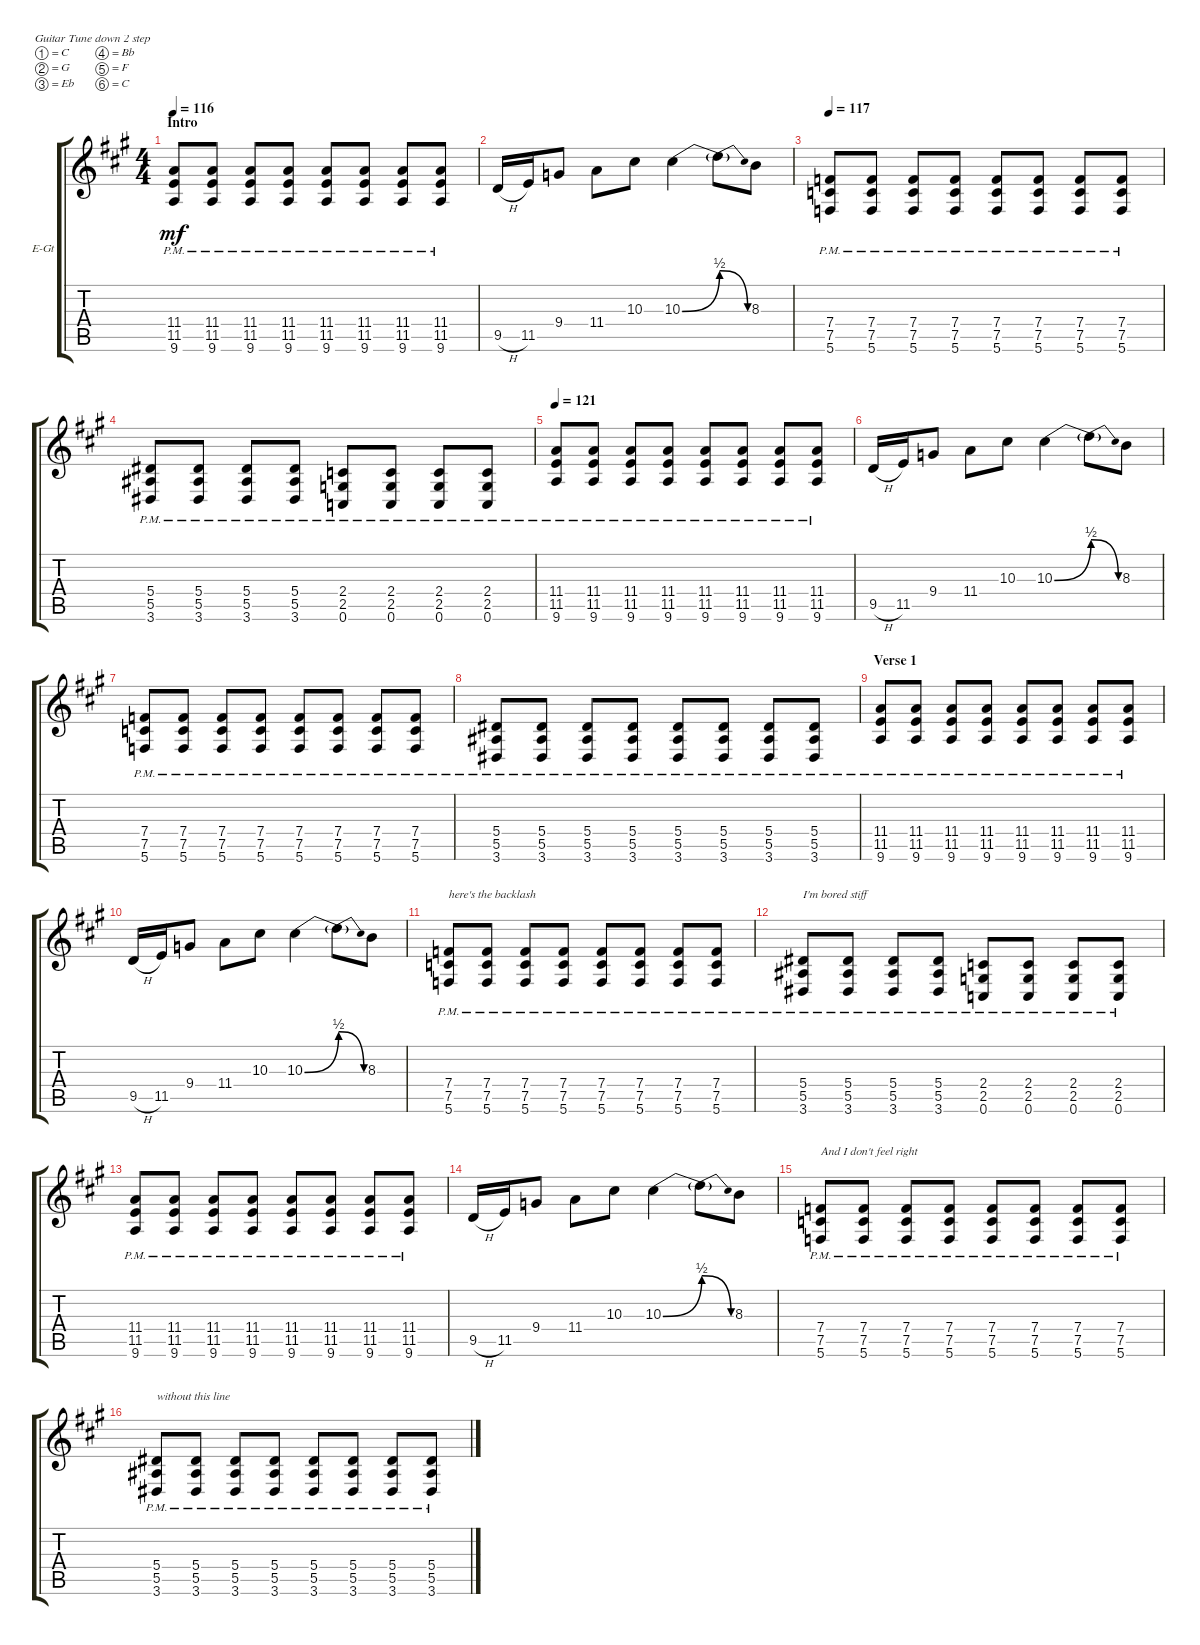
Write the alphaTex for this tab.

\defaultSystemsLayout 4
\bracketExtendMode groupsimilarinstruments
\firstSystemTrackNameOrientation horizontal
\otherSystemsTrackNameOrientation horizontal
\track ("Electric Guitar" "E-Gt") {instrument distortionguitar}
\staff {score tabs}
\tuning (C4 G3 Eb3 Bb2 F2 C2)
\ts (4 4)
\section ("" "Intro")
\tempo 116
\clef g2
\ks a
(9.6{pm} 11.5{pm} 11.4{pm}).8{dy mf instrument distortionguitar} (9.6{pm} 11.5{pm} 11.4{pm}).8 (9.6{pm} 11.5{pm} 11.4{pm}).8 (9.6{pm} 11.5{pm} 11.4{pm}).8 (9.6{pm} 11.5{pm} 11.4{pm}).8 (9.6{pm} 11.5{pm} 11.4{pm}).8 (9.6{pm} 11.5{pm} 11.4{pm}).8 (9.6{pm} 11.5{pm} 11.4{pm}).8 |
9.5{h}.16 11.5.16 9.4.8 11.4.8 10.3.8 10.3{be (bend 0 0 14.399999999999999 2)}.4 10.3{be (release 0 2 15 0) t}.8 8.3.8 |
\tempo 117
(5.6{pm} 7.5{pm} 7.4{pm}).8 (5.6{pm} 7.5{pm} 7.4{pm}).8 (5.6{pm} 7.5{pm} 7.4{pm}).8 (5.6{pm} 7.5{pm} 7.4{pm}).8 (5.6{pm} 7.5{pm} 7.4{pm}).8 (5.6{pm} 7.5{pm} 7.4{pm}).8 (5.6{pm} 7.5{pm} 7.4{pm}).8 (5.6{pm} 7.5{pm} 7.4{pm}).8 |
(3.6{pm} 5.5{pm} 5.4{pm}).8 (3.6{pm} 5.5{pm} 5.4{pm}).8 (3.6{pm} 5.5{pm} 5.4{pm}).8 (3.6{pm} 5.5{pm} 5.4{pm}).8 (0.6{pm} 2.5{pm} 2.4{pm}).8 (0.6{pm} 2.5{pm} 2.4{pm}).8 (0.6{pm} 2.5{pm} 2.4{pm}).8 (0.6{pm} 2.5{pm} 2.4{pm}).8 |
\tempo 121
(9.6{pm} 11.5{pm} 11.4{pm}).8 (9.6{pm} 11.5{pm} 11.4{pm}).8 (9.6{pm} 11.5{pm} 11.4{pm}).8 (9.6{pm} 11.5{pm} 11.4{pm}).8 (9.6{pm} 11.5{pm} 11.4{pm}).8 (9.6{pm} 11.5{pm} 11.4{pm}).8 (9.6{pm} 11.5{pm} 11.4{pm}).8 (9.6{pm} 11.5{pm} 11.4{pm}).8 |
9.5{h}.16 11.5.16 9.4.8 11.4.8 10.3.8 10.3{be (bend 0 0 14.399999999999999 2)}.4 10.3{be (release 0 2 15 0) t}.8 8.3.8 |
(5.6{pm} 7.5{pm} 7.4{pm}).8 (5.6{pm} 7.5{pm} 7.4{pm}).8 (5.6{pm} 7.5{pm} 7.4{pm}).8 (5.6{pm} 7.5{pm} 7.4{pm}).8 (5.6{pm} 7.5{pm} 7.4{pm}).8 (5.6{pm} 7.5{pm} 7.4{pm}).8 (5.6{pm} 7.5{pm} 7.4{pm}).8 (5.6{pm} 7.5{pm} 7.4{pm}).8 |
(3.6{pm} 5.5{pm} 5.4{pm}).8 (3.6{pm} 5.5{pm} 5.4{pm}).8 (3.6{pm} 5.5{pm} 5.4{pm}).8 (3.6{pm} 5.5{pm} 5.4{pm}).8 (3.6{pm} 5.5{pm} 5.4{pm}).8 (3.6{pm} 5.5{pm} 5.4{pm}).8 (3.6{pm} 5.5{pm} 5.4{pm}).8 (3.6{pm} 5.5{pm} 5.4{pm}).8 |
\section ("" "Verse 1")
(9.6{pm} 11.5{pm} 11.4{pm}).8 (9.6{pm} 11.5{pm} 11.4{pm}).8 (9.6{pm} 11.5{pm} 11.4{pm}).8 (9.6{pm} 11.5{pm} 11.4{pm}).8 (9.6{pm} 11.5{pm} 11.4{pm}).8 (9.6{pm} 11.5{pm} 11.4{pm}).8 (9.6{pm} 11.5{pm} 11.4{pm}).8 (9.6{pm} 11.5{pm} 11.4{pm}).8 |
9.5{h}.16 11.5.16 9.4.8 11.4.8 10.3.8 10.3{be (bend 0 0 14.399999999999999 2)}.4 10.3{be (release 0 2 15 0) t}.8 8.3.8 |
(5.6{pm} 7.5{pm} 7.4{pm}).8{txt "here's the backlash"} (5.6{pm} 7.5{pm} 7.4{pm}).8 (5.6{pm} 7.5{pm} 7.4{pm}).8 (5.6{pm} 7.5{pm} 7.4{pm}).8 (5.6{pm} 7.5{pm} 7.4{pm}).8 (5.6{pm} 7.5{pm} 7.4{pm}).8 (5.6{pm} 7.5{pm} 7.4{pm}).8 (5.6{pm} 7.5{pm} 7.4{pm}).8 |
(3.6{pm} 5.5{pm} 5.4{pm}).8{txt "I'm bored stiff"} (3.6{pm} 5.5{pm} 5.4{pm}).8 (3.6{pm} 5.5{pm} 5.4{pm}).8 (3.6{pm} 5.5{pm} 5.4{pm}).8 (0.6{pm} 2.5{pm} 2.4{pm}).8 (0.6{pm} 2.5{pm} 2.4{pm}).8 (0.6{pm} 2.5{pm} 2.4{pm}).8 (0.6{pm} 2.5{pm} 2.4{pm}).8 |
(9.6{pm} 11.5{pm} 11.4{pm}).8 (9.6{pm} 11.5{pm} 11.4{pm}).8 (9.6{pm} 11.5{pm} 11.4{pm}).8 (9.6{pm} 11.5{pm} 11.4{pm}).8 (9.6{pm} 11.5{pm} 11.4{pm}).8 (9.6{pm} 11.5{pm} 11.4{pm}).8 (9.6{pm} 11.5{pm} 11.4{pm}).8 (9.6{pm} 11.5{pm} 11.4{pm}).8 |
9.5{h}.16 11.5.16 9.4.8 11.4.8 10.3.8 10.3{be (bend 0 0 14.399999999999999 2)}.4 10.3{be (release 0 2 15 0) t}.8 8.3.8 |
(5.6{pm} 7.5{pm} 7.4{pm}).8{txt "And I don't feel right"} (5.6{pm} 7.5{pm} 7.4{pm}).8 (5.6{pm} 7.5{pm} 7.4{pm}).8 (5.6{pm} 7.5{pm} 7.4{pm}).8 (5.6{pm} 7.5{pm} 7.4{pm}).8 (5.6{pm} 7.5{pm} 7.4{pm}).8 (5.6{pm} 7.5{pm} 7.4{pm}).8 (5.6{pm} 7.5{pm} 7.4{pm}).8 |
(3.6{pm} 5.5{pm} 5.4{pm}).8{txt "without this line"} (3.6{pm} 5.5{pm} 5.4{pm}).8 (3.6{pm} 5.5{pm} 5.4{pm}).8 (3.6{pm} 5.5{pm} 5.4{pm}).8 (3.6{pm} 5.5{pm} 5.4{pm}).8 (3.6{pm} 5.5{pm} 5.4{pm}).8 (3.6{pm} 5.5{pm} 5.4{pm}).8 (3.6{pm} 5.5{pm} 5.4{pm}).8
